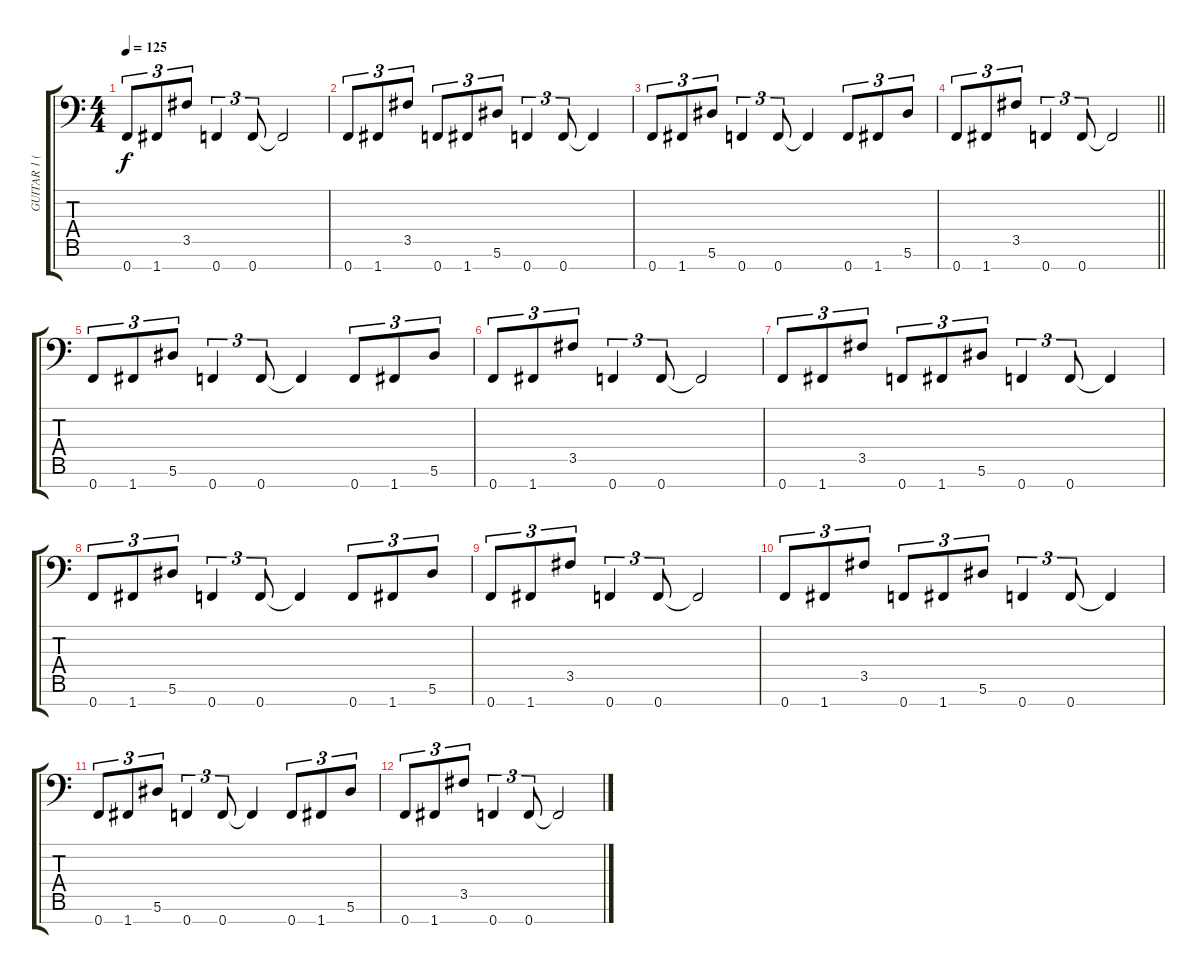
\track ("GUITAR 1 (Fredrik Thordendal)" "GUITAR 1 (") {instrument overdrivenguitar}
\staff {score tabs}
\tuning (Bb3 F3 Db3 Ab2 Eb2 Bb1 F1) {hide}
\ts (4 4)
\tempo 125
\clef f4
\ks c
0.7.8{tu (3 2) dy f volume 4} 1.7.8{tu (3 2)} 3.5.8{tu (3 2)} 0.7.4{tu (3 2)} 0.7.8{tu (3 2)} 0.7{t}.2 |
0.7.8{tu (3 2)} 1.7.8{tu (3 2)} 3.5.8{tu (3 2)} 0.7.8{tu (3 2)} 1.7.8{tu (3 2)} 5.6.8{tu (3 2)} 0.7.4{tu (3 2)} 0.7.8{tu (3 2)} 0.7{t}.4 |
0.7.8{tu (3 2)} 1.7.8{tu (3 2)} 5.6.8{tu (3 2)} 0.7.4{tu (3 2)} 0.7.8{tu (3 2)} 0.7{t}.4 0.7.8{tu (3 2)} 1.7.8{tu (3 2)} 5.6.8{tu (3 2)} |
\barLineRight lightlight
0.7.8{tu (3 2)} 1.7.8{tu (3 2)} 3.5.8{tu (3 2)} 0.7.4{tu (3 2)} 0.7.8{tu (3 2)} 0.7{t}.2 |
0.7.8{tu (3 2) volume 2} 1.7.8{tu (3 2)} 5.6.8{tu (3 2)} 0.7.4{tu (3 2)} 0.7.8{tu (3 2)} 0.7{t}.4 0.7.8{tu (3 2)} 1.7.8{tu (3 2)} 5.6.8{tu (3 2)} |
0.7.8{tu (3 2)} 1.7.8{tu (3 2)} 3.5.8{tu (3 2)} 0.7.4{tu (3 2)} 0.7.8{tu (3 2)} 0.7{t}.2 |
0.7.8{tu (3 2)} 1.7.8{tu (3 2)} 3.5.8{tu (3 2)} 0.7.8{tu (3 2)} 1.7.8{tu (3 2)} 5.6.8{tu (3 2)} 0.7.4{tu (3 2)} 0.7.8{tu (3 2)} 0.7{t}.4 |
0.7.8{tu (3 2)} 1.7.8{tu (3 2)} 5.6.8{tu (3 2)} 0.7.4{tu (3 2)} 0.7.8{tu (3 2)} 0.7{t}.4 0.7.8{tu (3 2)} 1.7.8{tu (3 2)} 5.6.8{tu (3 2)} |
0.7.8{tu (3 2) volume 0} 1.7.8{tu (3 2)} 3.5.8{tu (3 2)} 0.7.4{tu (3 2)} 0.7.8{tu (3 2)} 0.7{t}.2 |
0.7.8{tu (3 2)} 1.7.8{tu (3 2)} 3.5.8{tu (3 2)} 0.7.8{tu (3 2)} 1.7.8{tu (3 2)} 5.6.8{tu (3 2)} 0.7.4{tu (3 2)} 0.7.8{tu (3 2)} 0.7{t}.4 |
0.7.8{tu (3 2)} 1.7.8{tu (3 2)} 5.6.8{tu (3 2)} 0.7.4{tu (3 2)} 0.7.8{tu (3 2)} 0.7{t}.4 0.7.8{tu (3 2)} 1.7.8{tu (3 2)} 5.6.8{tu (3 2)} |
0.7.8{tu (3 2)} 1.7.8{tu (3 2)} 3.5.8{tu (3 2)} 0.7.4{tu (3 2)} 0.7.8{tu (3 2)} 0.7{t}.2
